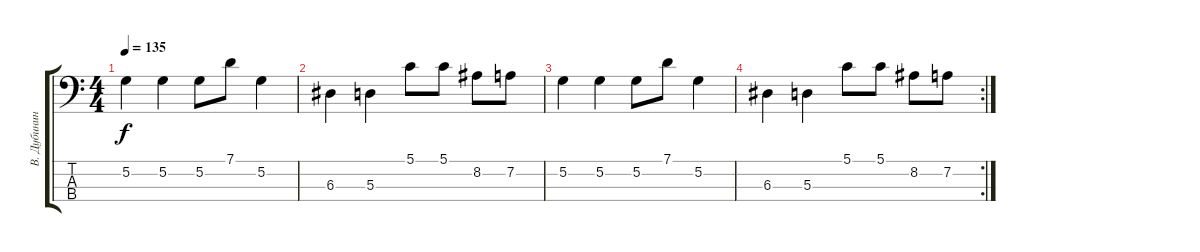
\track ("В. Дубинин " "В. Дубинин") {instrument electricbassfinger}
\staff {score tabs}
\tuning (G2 D2 A1 E1) {hide}
\ts (4 4)
\tempo 135
\clef f4
\ks c
5.2.4{dy f} 5.2.4 5.2.8 7.1.8 5.2.4 |
6.3.4 5.3.4 5.1.8 5.1.8 8.2.8 7.2.8 |
5.2.4 5.2.4 5.2.8 7.1.8 5.2.4 |
\rc 2
6.3.4 5.3.4 5.1.8 5.1.8 8.2.8 7.2.8
